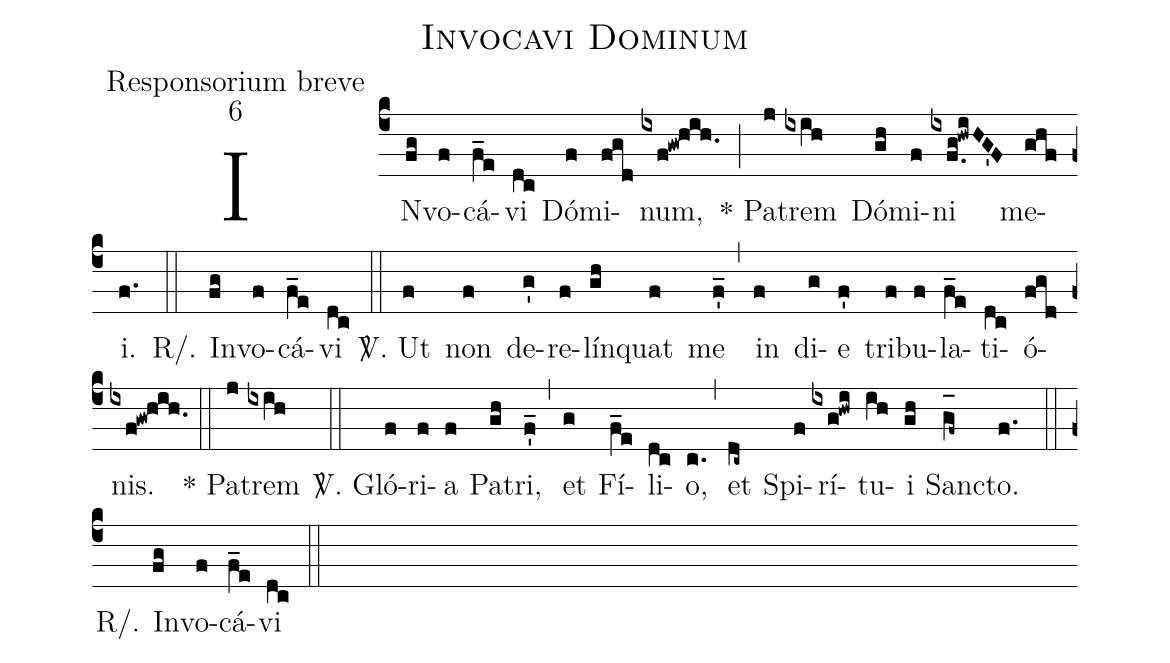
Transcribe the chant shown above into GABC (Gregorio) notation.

name:Invocavi Dominum;
office-part:Responsorium breve;
mode:6;
%%
(c4) IN(fg)vo(f)cá(f_e)vi(dc) Dó(f)mi(fgd)num,(ixf!gw!hih.) (;) * Pa(j)trem(ixih) Dó(gh)mi(f)ni(ixf.g!hwiHG'F) me(ghf)i.(f.) (::) R/. In(fg)vo(f)cá(f_e)vi(dc) (::)
<sp>V/</sp>. Ut(f) non(f) de(g')re(f)lín(gh)quat(f) me(f'_) (,) in(f) di(g)e(f') tri(f)bu(f)la(f_e)ti(dc)ó(fgd)nis.(ixf!gw!hih.) (::) * Pa(j)trem(ixih) (::)
<sp>V/</sp>. Gló(f)ri(f)a(f) Pa(gh)tri,(f'_) (,) et(g) Fí(f_e)li(dc)o,(c.) (,) et(dc~) Spi(f)rí(ixg!hwi)tu(ih)i(gh) San(g_[oh:h]f~)cto.(f.) (::) R/. In(fg)vo(f)cá(f_e)vi(dc) (::)
